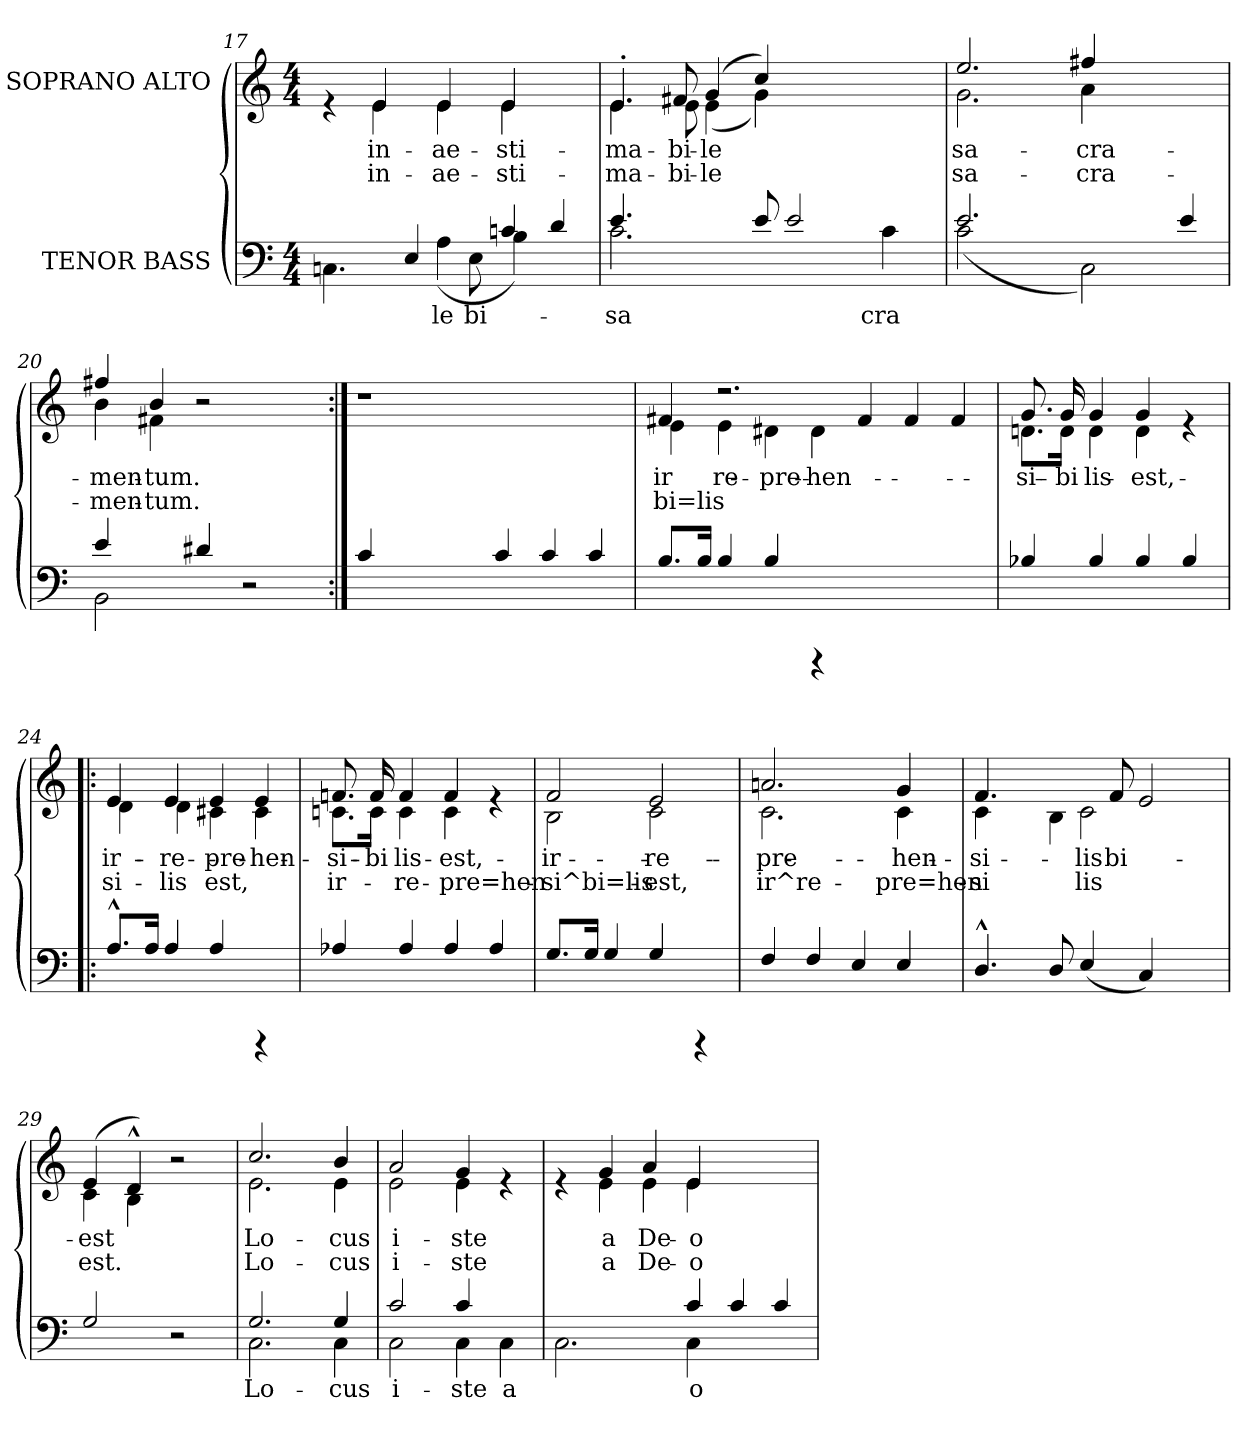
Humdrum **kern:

**kern	**text	**kern	**text	**text
*part2	*part2	*part1	*part1	*part1
*staff2	*staff2	*staff1	*staff1	*staff1
*I"TENOR  BASS	*	*I"SOPRANO  ALTO	*	*
*clefF4	*	*clefG2	*	*
*k[]	*	*k[]	*	*
*C:	*	*C:	*	*
*M4/4	*	*M4/4	*	*
=17	=17	=17	=17	=17
*^	*	*^	*	*
4.Cn\	2ryy	.	4rd	4ryy	.	.
!	!	!	!	!	!LO:LY:b:cj	!LO:LY:b:cj
.	.	.	4e/	4e\	in-	-in-
4E/	.	.	.	.	.	.
!	!	!LO:LY:b:cj	!	!	!LO:LY:b:cj	!LO:LY:b:cj
.	(<4A\	-le	4e/	4e\	-ae-	-ae-
!	!	!LO:LY:b:cj	!	!	!	!
8E\	.	-bi-	.	.	.	.
!	!	!LO:LY:b:cj	!	!	!LO:LY:b:cj	!LO:LY:b:cj
4cn/	4B\)	.	4e/	4e\	-sti-	-sti-
4d/	4ryy	.	4ryy	4ryy	.	.
=18	=18	=18	=18	=18	=18	=18
!	!	!LO:LY:b:cj	!	!	!LO:LY:b:cj	!LO:LY:b:cj
2.c\	4.e/	sa-	4.e'</	4.e\	-ma-	-ma-
!	!	!	!	!	!LO:LY:b:cj	!LO:LY:b:cj
.	1ryy	.	8f#X/	8e\	-bi-	-bi-
!	!	!	!	!	!LO:LY:b:cj	!LO:LY:b:cj
.	.	.	(>4g/	(<4e\	-le	le
!	!	!LO:LY:b:cj	!	!	!LO:LY:b:cj	!LO:LY:b:cj
8e/	.	--	4cc/)	4g\)	.	.
2e/	.	.	.	.	.	.
.	.	.	2ryy	2ryy	.	.
!	!	!LO:LY:b:cj	!	!	!	!
4c\	4ryy	-cra-	.	.	.	.
.	.	.	8ryy	8ryy	.	.
!!LO:LB:g=z	!!
=19	=19	=19	=19	=19	=19	=19
!	!	!LO:LY:b:cj	!	!	!LO:LY:b:cj	!LO:LY:b:cj
2.e/	(<2c\	--	2.ee/	2.g\	sa-	-sa-
.	1ryy	.	.	.	.	.
!	!	!	!	!	!LO:LY:b:cj	!LO:LY:b:cj
2C\)	.	.	4ff#X/	4a\	-cra-	-cra-
.	.	.	2ryy	2ryy	.	.
!	!	!LO:LY:b:cj	!	!	!	!
4e/	.	--	.	.	.	.
=20	=20	=20	=20	=20	=20	=20
!	!	!LO:LY:b:cj	!	!	!LO:LY:b:cj	!LO:LY:b:cj
2BB\	4e/	--	4ff#X/	4b\	-men-	-men-
!	!	!	!	!	!LO:LY:b:cj	!LO:LY:b:cj
.	1ryy	.	4b/	4f#X\	-tum.	tum.
!	!	!LO:LY:b:cj	!	!	!	!
4d#X/	.	--	2r	4ryy	.	.
2r	.	.	.	2ryy	.	.
.	.	.	4ryy	.	.	.
*v	*v	*	*	*	*	*
*	*	*v	*v	*	*
=21:|!	=21:|!	=21:|!	=21:|!	=21:|!
!	!LO:LY:b:cj	!	!	!
4c/	--	1r	.	.
2.ryy	.	.	.	.
!	!LO:LY:b:cj	!	!	!
4c/	--	2.ryy	.	.
!	!LO:LY:b:cj	!	!	!
4c/	--	.	.	.
!	!LO:LY:b:cj	!	!	!
4c/	--	.	.	.
=22	=22	=22	=22	=22
!	!LO:LY:b:cj	!	!LO:LY:b:cj	!LO:LY:b:cj
*	*	*^	*	*
8.B/L	--	4f#X/	4e\	ir-	-bi=lis
!	!LO:LY:b:cj	!	!	!	!
16B/J	--	.	.	.	.
!	!LO:LY:b:cj	!	!	!LO:LY:b:cj	!LO:LY:b:cj
4B/	--	2.r	4e\	re-	-
!	!LO:LY:b:cj	!	!	!LO:LY:b:cj	!LO:LY:b:cj
4B/	--	.	4d#X\	pre-	-
!	!	!	!	!LO:LY:b:cj	!LO:LY:b:cj
4rCCC	.	.	4d#\	hen-	-
2.ryy	.	4f#/	2.ryy	.	.
.	.	4f#/	.	.	.
.	.	4f#/	.	.	.
=23	=23	=23	=23	=23	=23
!	!LO:LY:b:cj	!	!	!LO:LY:b:cj	!
4B-X/	--	8.g/L	8.dn\L	si-	.
!	!	!	!	!LO:LY:b:cj	!
.	.	16g/	16d\J	-bi	.
!	!LO:LY:b:cj	!	!	!LO:LY:b:cj	!
4B-/	--	4g/	4d\	lis	.
!	!LO:LY:b:cj	!	!	!LO:LY:b:cj	!
4B-/	--	4g/	4d\	est,	.
!	!LO:LY:b:cj	!	!	!	!
4B-/	--	4rd	4ryy	.	.
!!LO:PB:g=z	!!
=24!|:	=24!|:	=24!|:	=24!|:	=24!|:	=24!|:
!	!LO:LY:b:cj	!	!	!LO:LY:b:cj	!LO:LY:b:cj
8.A^^>/L	--	4e/	4d\	ir-	-si-
!	!LO:LY:b:cj	!	!	!	!
16A/J	--	.	.	.	.
!	!LO:LY:b:cj	!	!	!LO:LY:b:cj	!LO:LY:b:cj
4A/	--	4e/	4d\	-re-	-lis
!	!LO:LY:b:cj	!	!	!LO:LY:b:cj	!LO:LY:b:cj
4A/	--	4e/	4c#X\	pre-	-est,
!	!	!	!	!LO:LY:b:cj	!LO:LY:b:cj
4rCCC	.	4e/	4c#\	hen-	-
=25	=25	=25	=25	=25	=25
!	!LO:LY:b:cj	!	!	!LO:LY:b:cj	!LO:LY:b:cj
4A-X/	--	8.fn/L	8.cn\L	si-	-ir-
!	!	!	!	!LO:LY:b:cj	!LO:LY:b:cj
.	.	16f/	16c\J	-bi	.
!	!LO:LY:b:cj	!	!	!LO:LY:b:cj	!LO:LY:b:cj
4A-/	--	4f/	4c\	lis	re-
!	!LO:LY:b:cj	!	!	!LO:LY:b:cj	!LO:LY:b:cj
4A-/	--	4f/	4c\	-est,	pre=hen-
!	!LO:LY:b:cj	!	!	!	!
4A-/	--	4rd	4ryy	.	.
=26	=26	=26	=26	=26	=26
!	!LO:LY:b:cj	!	!	!LO:LY:b:cj	!LO:LY:b:cj
8.G/L	--	2f/	2B\	-ir-	-si^bi=lis-
!	!LO:LY:b:cj	!	!	!	!
16G/J	--	.	.	.	.
!	!LO:LY:b:cj	!	!	!	!
4G/	--	.	.	.	.
!	!LO:LY:b:cj	!	!	!LO:LY:b:cj	!LO:LY:b:cj
4G/	--	2e/	2c\	-re-	-est,
4rCCC	.	.	.	.	.
=27	=27	=27	=27	=27	=27
!	!LO:LY:b:cj	!	!	!LO:LY:b:cj	!LO:LY:b:cj
4F/	--	2.an/	2.c\	pre-	-ir^re-
!	!LO:LY:b:cj	!	!	!	!
4F/	--	.	.	.	.
!	!LO:LY:b:cj	!	!	!	!
4E/	--	.	.	.	.
!	!LO:LY:b:cj	!	!	!LO:LY:b:cj	!LO:LY:b:cj
4E/	--	4g/	4c\	-hen-	-pre=hen-
=28	=28	=28	=28	=28	=28
!	!LO:LY:b:cj	!	!	!LO:LY:b:cj	!LO:LY:b:cj
4.D^^>/	--	4.f/	4c\	-si-	-si-
.	.	.	4ryy	.	.
!	!LO:LY:b:cj	!	!	!	!
8D/	--	4B\	.	.	.
!	!LO:LY:b:cj	!	!	!LO:LY:b:cj	!LO:LY:b:cj
(>4E/	--	.	2c\	lis	lis
!	!	!	!	!LO:LY:b:cj	!LO:LY:b:cj
.	.	8f/	.	-bi-	-
!	!LO:LY:b:cj	!	!	!	!
4C/)	--	2e/	.	.	.
4ryy	.	.	4ryy	.	.
!!LO:LB:g=z	!!
=29	=29	=29	=29	=29	=29
!	!LO:LY:b:cj	!	!	!LO:LY:b:cj	!LO:LY:b:cj
2G/	--	(>4e/	4c\	est	est.
!	!	!	!	!LO:LY:b:cj	!LO:LY:b:cj
.	.	4d^^>/)	4B\	.	.
2r	.	2r	2ryy	.	.
=30	=30	=30	=30	=30	=30
*^	*	*	*	*	*
!	!	!LO:LY:b:cj	!	!	!LO:LY:b:cj	!LO:LY:b:cj
2.G/	2.C\	-Lo-	2.cc/	2.e\	Lo-	-Lo-
!	!	!LO:LY:b:cj	!	!	!LO:LY:b:cj	!LO:LY:b:cj
4G/	4C\	-cus	4b/	4e\	-cus	cus
=31	=31	=31	=31	=31	=31	=31
!	!	!LO:LY:b:cj	!	!	!LO:LY:b:cj	!LO:LY:b:cj
2c/	2C\	i-	2a/	2e\	i-	-i-
!	!	!LO:LY:b:cj	!	!	!LO:LY:b:cj	!LO:LY:b:cj
4c/	4C\	-ste	4g/	4e\	-ste	ste
!	!	!LO:LY:b:cj	!	!	!	!
4C\	4ryy	a	4rd	4ryy	.	.
=32	=32	=32	=32	=32	=32	=32
2.C\	2.ryy	.	4rd	4ryy	.	.
!	!	!	!	!	!LO:LY:b:cj	!LO:LY:b:cj
.	.	.	4g/	4e\	a	a
!	!	!	!	!	!LO:LY:b:cj	!LO:LY:b:cj
.	.	.	4a/	4e\	De-	-De-
!	!	!LO:LY:b:cj	!	!	!	!
!	!	!LO:LY:b:cj	!	!	!LO:LY:b:cj	!LO:LY:b:cj
4c/	4C\	-o	4e/	4e\	-o	o
!	!	!LO:LY:b:cj	!	!	!	!
4c/	2ryy	--	2ryy	2ryy	.	.
4c/	.	.	.	.	.	.
*v	*v	*	*	*	*	*
*	*	*v	*v	*	*
=	=	=	=	=
*-	*-	*-	*-	*-
